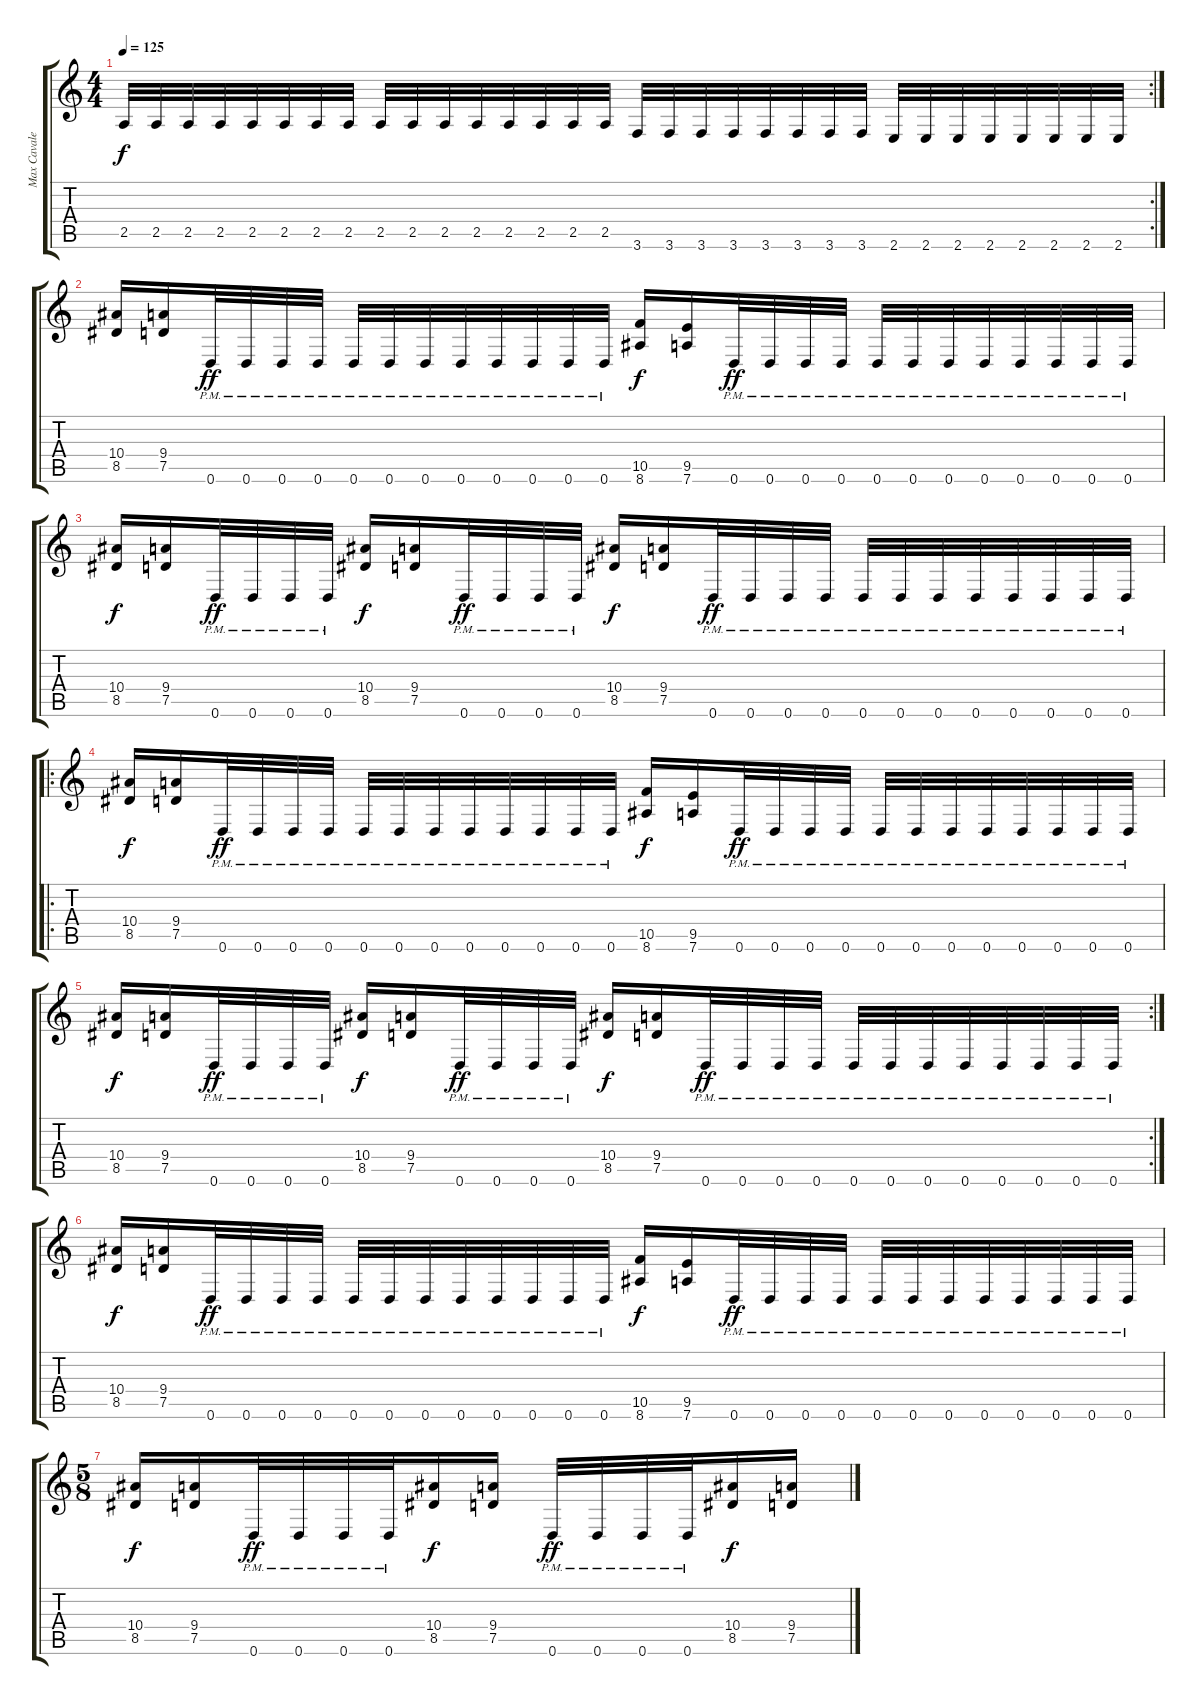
\track ("Max Cavalera" "Max Cavale") {instrument distortionguitar}
\staff {score tabs}
\tuning (D4 A3 F3 C3 G2 D2) {hide}
\rc 2
\ts (4 4)
\tempo 125
\clef g2
\ks c
2.5.32{dy f} 2.5.32 2.5.32 2.5.32 2.5.32 2.5.32 2.5.32 2.5.32 2.5.32 2.5.32 2.5.32 2.5.32 2.5.32 2.5.32 2.5.32 2.5.32 3.6.32 3.6.32 3.6.32 3.6.32 3.6.32 3.6.32 3.6.32 3.6.32 2.6.32 2.6.32 2.6.32 2.6.32 2.6.32 2.6.32 2.6.32 2.6.32 |
(10.4 8.5).16 (9.4 7.5).16 0.6{pm}.32{dy ff} 0.6{pm}.32 0.6{pm}.32 0.6{pm}.32 0.6{pm}.32 0.6{pm}.32 0.6{pm}.32 0.6{pm}.32 0.6{pm}.32 0.6{pm}.32 0.6{pm}.32 0.6{pm}.32 (10.5 8.6).16{dy f} (9.5 7.6).16 0.6{pm}.32{dy ff} 0.6{pm}.32 0.6{pm}.32 0.6{pm}.32 0.6{pm}.32 0.6{pm}.32 0.6{pm}.32 0.6{pm}.32 0.6{pm}.32 0.6{pm}.32 0.6{pm}.32 0.6{pm}.32 |
(10.4 8.5).16{dy f} (9.4 7.5).16 0.6{pm}.32{dy ff} 0.6{pm}.32 0.6{pm}.32 0.6{pm}.32 (10.4 8.5).16{dy f} (9.4 7.5).16 0.6{pm}.32{dy ff} 0.6{pm}.32 0.6{pm}.32 0.6{pm}.32 (10.4 8.5).16{dy f} (9.4 7.5).16 0.6{pm}.32{dy ff} 0.6{pm}.32 0.6{pm}.32 0.6{pm}.32 0.6{pm}.32 0.6{pm}.32 0.6{pm}.32 0.6{pm}.32 0.6{pm}.32 0.6{pm}.32 0.6{pm}.32 0.6{pm}.32 |
\ro
(10.4 8.5).16{dy f} (9.4 7.5).16 0.6{pm}.32{dy ff} 0.6{pm}.32 0.6{pm}.32 0.6{pm}.32 0.6{pm}.32 0.6{pm}.32 0.6{pm}.32 0.6{pm}.32 0.6{pm}.32 0.6{pm}.32 0.6{pm}.32 0.6{pm}.32 (10.5 8.6).16{dy f} (9.5 7.6).16 0.6{pm}.32{dy ff} 0.6{pm}.32 0.6{pm}.32 0.6{pm}.32 0.6{pm}.32 0.6{pm}.32 0.6{pm}.32 0.6{pm}.32 0.6{pm}.32 0.6{pm}.32 0.6{pm}.32 0.6{pm}.32 |
\rc 2
(10.4 8.5).16{dy f} (9.4 7.5).16 0.6{pm}.32{dy ff} 0.6{pm}.32 0.6{pm}.32 0.6{pm}.32 (10.4 8.5).16{dy f} (9.4 7.5).16 0.6{pm}.32{dy ff} 0.6{pm}.32 0.6{pm}.32 0.6{pm}.32 (10.4 8.5).16{dy f} (9.4 7.5).16 0.6{pm}.32{dy ff} 0.6{pm}.32 0.6{pm}.32 0.6{pm}.32 0.6{pm}.32 0.6{pm}.32 0.6{pm}.32 0.6{pm}.32 0.6{pm}.32 0.6{pm}.32 0.6{pm}.32 0.6{pm}.32 |
(10.4 8.5).16{dy f} (9.4 7.5).16 0.6{pm}.32{dy ff} 0.6{pm}.32 0.6{pm}.32 0.6{pm}.32 0.6{pm}.32 0.6{pm}.32 0.6{pm}.32 0.6{pm}.32 0.6{pm}.32 0.6{pm}.32 0.6{pm}.32 0.6{pm}.32 (10.5 8.6).16{dy f} (9.5 7.6).16 0.6{pm}.32{dy ff} 0.6{pm}.32 0.6{pm}.32 0.6{pm}.32 0.6{pm}.32 0.6{pm}.32 0.6{pm}.32 0.6{pm}.32 0.6{pm}.32 0.6{pm}.32 0.6{pm}.32 0.6{pm}.32 |
\ts (5 8)
(10.4 8.5).16{dy f} (9.4 7.5).16 0.6{pm}.32{dy ff} 0.6{pm}.32 0.6{pm}.32 0.6{pm}.32 (10.4 8.5).16{dy f} (9.4 7.5).16 0.6{pm}.32{dy ff} 0.6{pm}.32 0.6{pm}.32 0.6{pm}.32 (10.4 8.5).16{dy f} (9.4 7.5).16
